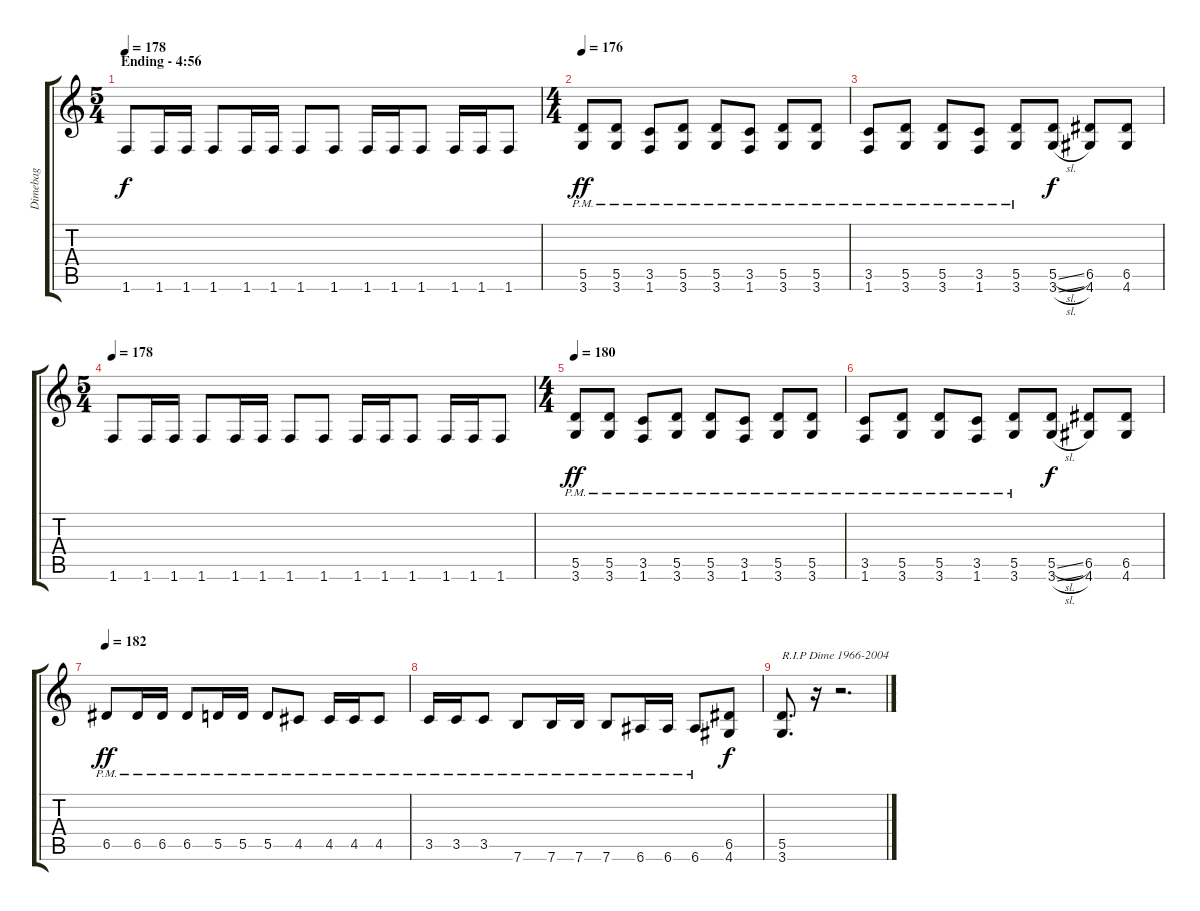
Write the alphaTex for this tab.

\track ("Dimebag" "Dimebag") {instrument distortionguitar}
\staff {score tabs}
\tuning (E4 B3 G3 D3 A2 E2) {hide}
\ts (5 4)
\section ("" "Ending - 4:56")
\tempo 178
\clef g2
\ks c
1.6.8{dy f} 1.6.16 1.6.16 1.6.8 1.6.16 1.6.16 1.6.8 1.6.8 1.6.16 1.6.16 1.6.8 1.6.16 1.6.16 1.6.8 |
\ts (4 4)
\tempo 176
(5.5{pm} 3.6{pm}).8{dy ff} (5.5{pm} 3.6{pm}).8 (3.5{pm} 1.6{pm}).8 (5.5{pm} 3.6{pm}).8 (5.5{pm} 3.6{pm}).8 (3.5{pm} 1.6{pm}).8 (5.5{pm} 3.6{pm}).8 (5.5{pm} 3.6{pm}).8 |
(3.5{pm} 1.6{pm}).8 (5.5{pm} 3.6{pm}).8 (5.5{pm} 3.6{pm}).8 (3.5{pm} 1.6{pm}).8 (5.5{pm} 3.6{pm}).8 (5.5{sl} 3.6{sl}).8{dy f} (6.5 4.6).8 (6.5 4.6).8 |
\ts (5 4)
\tempo 178
1.6.8 1.6.16 1.6.16 1.6.8 1.6.16 1.6.16 1.6.8 1.6.8 1.6.16 1.6.16 1.6.8 1.6.16 1.6.16 1.6.8 |
\ts (4 4)
\tempo 180
(5.5{pm} 3.6{pm}).8{dy ff} (5.5{pm} 3.6{pm}).8 (3.5{pm} 1.6{pm}).8 (5.5{pm} 3.6{pm}).8 (5.5{pm} 3.6{pm}).8 (3.5{pm} 1.6{pm}).8 (5.5{pm} 3.6{pm}).8 (5.5{pm} 3.6{pm}).8 |
(3.5{pm} 1.6{pm}).8 (5.5{pm} 3.6{pm}).8 (5.5{pm} 3.6{pm}).8 (3.5{pm} 1.6{pm}).8 (5.5{pm} 3.6{pm}).8 (5.5{sl} 3.6{sl}).8{dy f} (6.5 4.6).8 (6.5 4.6).8 |
\tempo 182
6.5{pm}.8{dy ff} 6.5{pm}.16 6.5{pm}.16 6.5{pm}.8 5.5{pm}.16 5.5{pm}.16 5.5{pm}.8 4.5{pm}.8 4.5{pm}.16 4.5{pm}.16 4.5{pm}.8 |
3.5{pm}.16 3.5{pm}.16 3.5{pm}.8 7.6{pm}.8 7.6{pm}.16 7.6{pm}.16 7.6{pm}.8 6.6{pm}.16 6.6{pm}.16 6.6{pm}.8 (6.5 4.6).8{dy f} |
(5.5 3.6).8{d txt "R.I.P Dime 1966-2004"} r.16 r.2{d}
